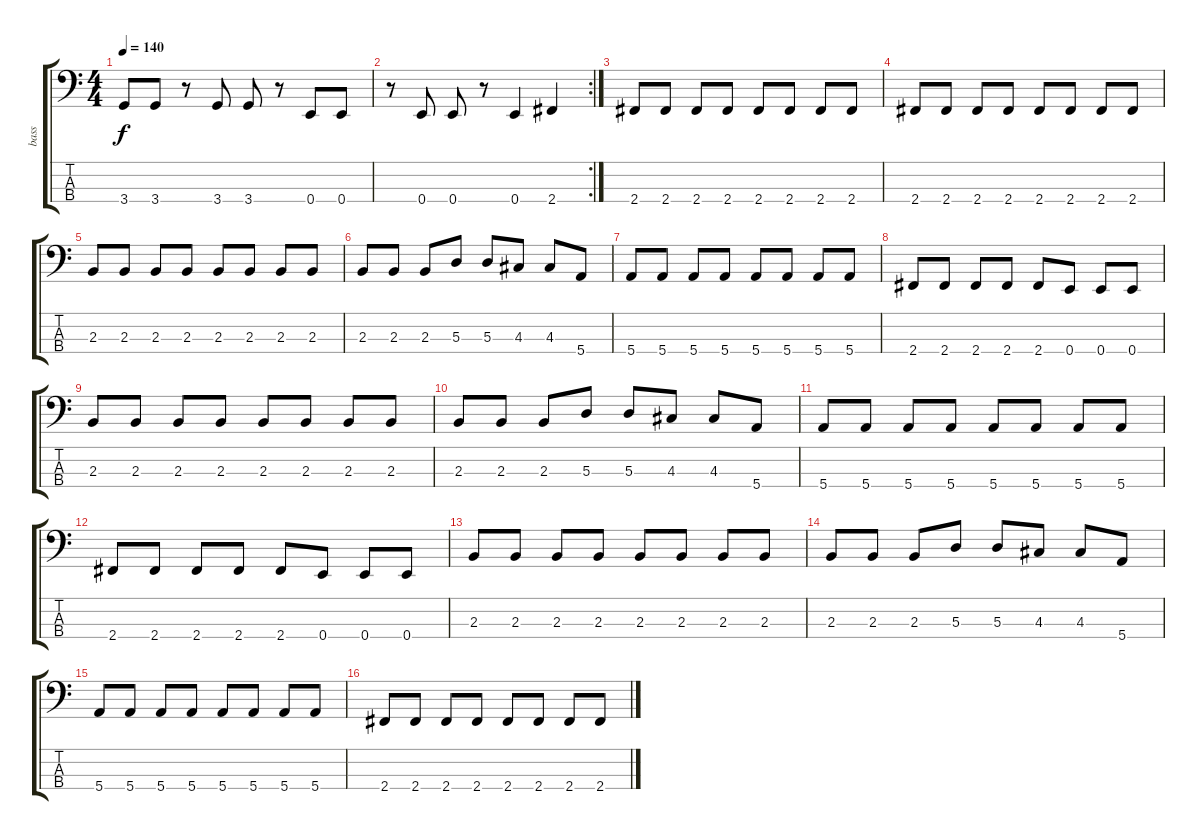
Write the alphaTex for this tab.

\track ("bass" "bass") {instrument electricbassfinger}
\staff {score tabs}
\tuning (G2 D2 A1 E1) {hide}
\ts (4 4)
\tempo 140
\clef f4
\ks c
3.4.8{dy f} 3.4.8 r.8 3.4.8 3.4.8 r.8 0.4.8 0.4.8 |
\rc 2
r.8 0.4.8 0.4.8 r.8 0.4.4 2.4.4 |
2.4.8 2.4.8 2.4.8 2.4.8 2.4.8 2.4.8 2.4.8 2.4.8 |
2.4.8 2.4.8 2.4.8 2.4.8 2.4.8 2.4.8 2.4.8 2.4.8 |
2.3.8 2.3.8 2.3.8 2.3.8 2.3.8 2.3.8 2.3.8 2.3.8 |
2.3.8 2.3.8 2.3.8 5.3.8 5.3.8 4.3.8 4.3.8 5.4.8 |
5.4.8 5.4.8 5.4.8 5.4.8 5.4.8 5.4.8 5.4.8 5.4.8 |
2.4.8 2.4.8 2.4.8 2.4.8 2.4.8 0.4.8 0.4.8 0.4.8 |
2.3.8 2.3.8 2.3.8 2.3.8 2.3.8 2.3.8 2.3.8 2.3.8 |
2.3.8 2.3.8 2.3.8 5.3.8 5.3.8 4.3.8 4.3.8 5.4.8 |
5.4.8 5.4.8 5.4.8 5.4.8 5.4.8 5.4.8 5.4.8 5.4.8 |
2.4.8 2.4.8 2.4.8 2.4.8 2.4.8 0.4.8 0.4.8 0.4.8 |
2.3.8 2.3.8 2.3.8 2.3.8 2.3.8 2.3.8 2.3.8 2.3.8 |
2.3.8 2.3.8 2.3.8 5.3.8 5.3.8 4.3.8 4.3.8 5.4.8 |
5.4.8 5.4.8 5.4.8 5.4.8 5.4.8 5.4.8 5.4.8 5.4.8 |
2.4.8 2.4.8 2.4.8 2.4.8 2.4.8 2.4.8 2.4.8 2.4.8
